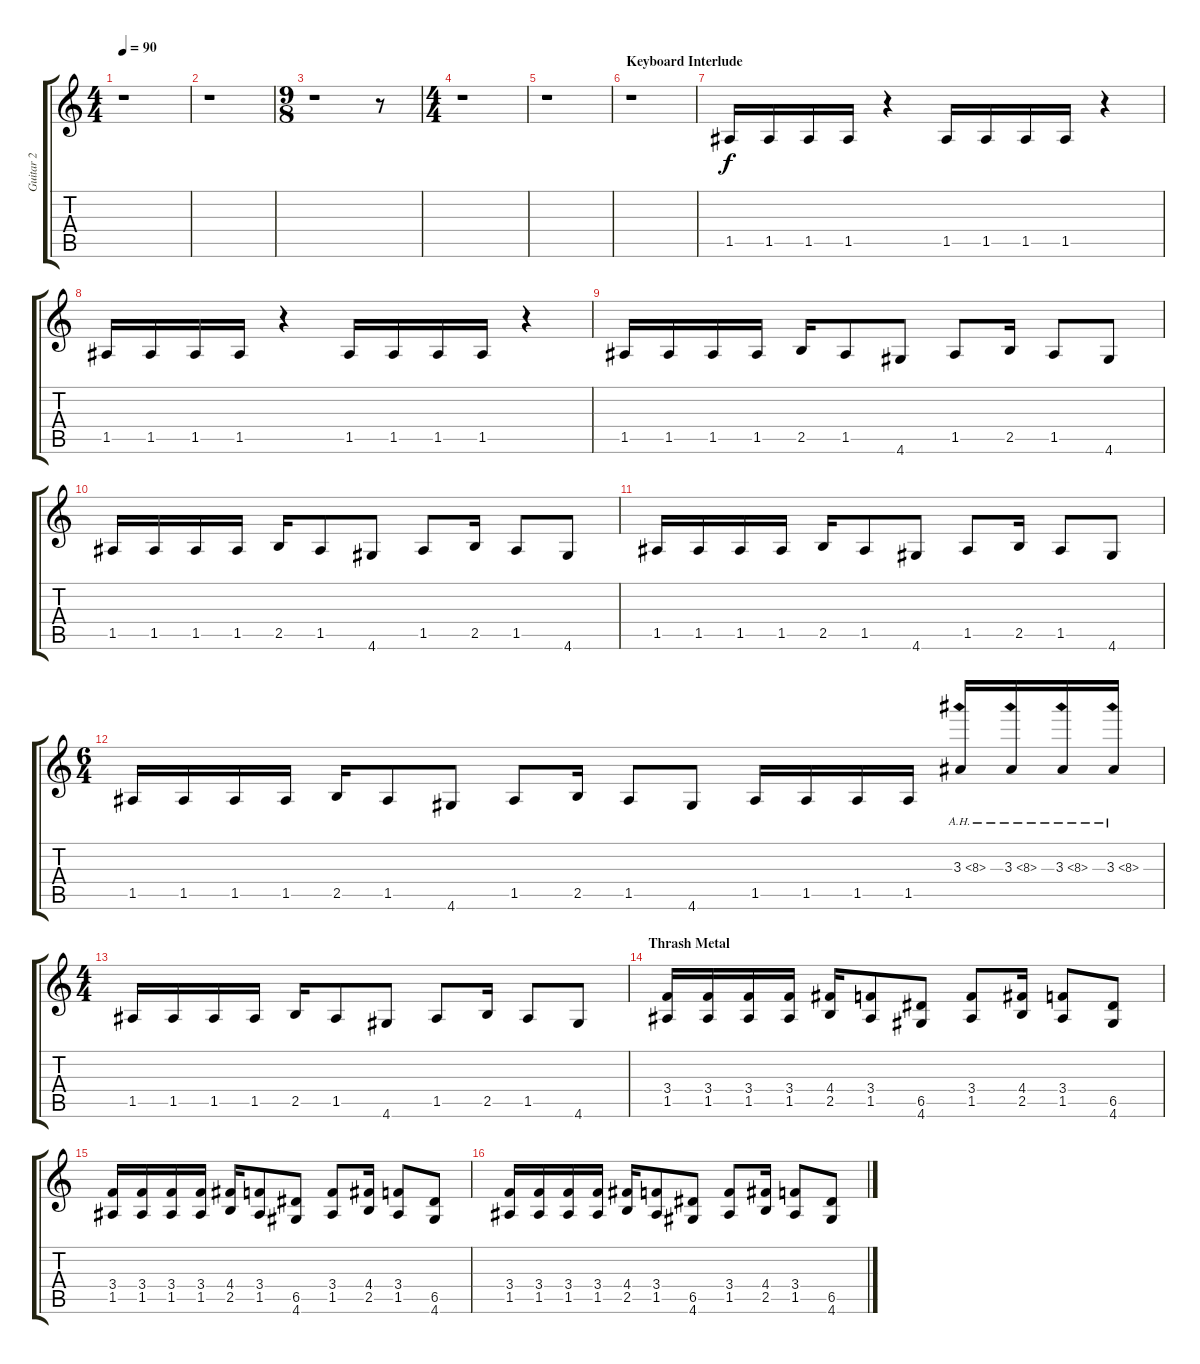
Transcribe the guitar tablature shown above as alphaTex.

\track ("Guitar 2" "Guitar 2") {instrument distortionguitar}
\staff {score tabs}
\tuning (E4 B3 G3 D3 A2 E2) {hide}
\ts (4 4)
\tempo 90
\clef g2
\ks c
r.1{dy f} |
r.1 |
\ts (9 8)
r.1 r.8 |
\ts (4 4)
r.1 |
r.1 |
\section ("" "Keyboard Interlude")
r.1 |
1.5.16{volume 14} 1.5.16 1.5.16 1.5.16 r.4 1.5.16 1.5.16 1.5.16 1.5.16 r.4 |
1.5.16 1.5.16 1.5.16 1.5.16 r.4 1.5.16 1.5.16 1.5.16 1.5.16 r.4 |
1.5.16 1.5.16 1.5.16 1.5.16 2.5.16 1.5.8 4.6.8 1.5.8 2.5.16 1.5.8 4.6.8 |
1.5.16 1.5.16 1.5.16 1.5.16 2.5.16 1.5.8 4.6.8 1.5.8 2.5.16 1.5.8 4.6.8 |
1.5.16 1.5.16 1.5.16 1.5.16 2.5.16 1.5.8 4.6.8 1.5.8 2.5.16 1.5.8 4.6.8 |
\ts (6 4)
1.5.16 1.5.16 1.5.16 1.5.16 2.5.16 1.5.8 4.6.8 1.5.8 2.5.16 1.5.8 4.6.8 1.5.16 1.5.16 1.5.16 1.5.16 3.3{ah 5}.16 3.3{ah 5}.16 3.3{ah 5}.16 3.3{ah 5}.16 |
\ts (4 4)
1.5.16 1.5.16 1.5.16 1.5.16 2.5.16 1.5.8 4.6.8 1.5.8 2.5.16 1.5.8 4.6.8 |
\section ("" "Thrash Metal")
(3.4 1.5).16{volume 16} (3.4 1.5).16 (3.4 1.5).16 (3.4 1.5).16 (4.4 2.5).16 (3.4 1.5).8 (6.5 4.6).8 (3.4 1.5).8 (4.4 2.5).16 (3.4 1.5).8 (6.5 4.6).8 |
(3.4 1.5).16 (3.4 1.5).16 (3.4 1.5).16 (3.4 1.5).16 (4.4 2.5).16 (3.4 1.5).8 (6.5 4.6).8 (3.4 1.5).8 (4.4 2.5).16 (3.4 1.5).8 (6.5 4.6).8 |
(3.4 1.5).16 (3.4 1.5).16 (3.4 1.5).16 (3.4 1.5).16 (4.4 2.5).16 (3.4 1.5).8 (6.5 4.6).8 (3.4 1.5).8 (4.4 2.5).16 (3.4 1.5).8 (6.5 4.6).8
